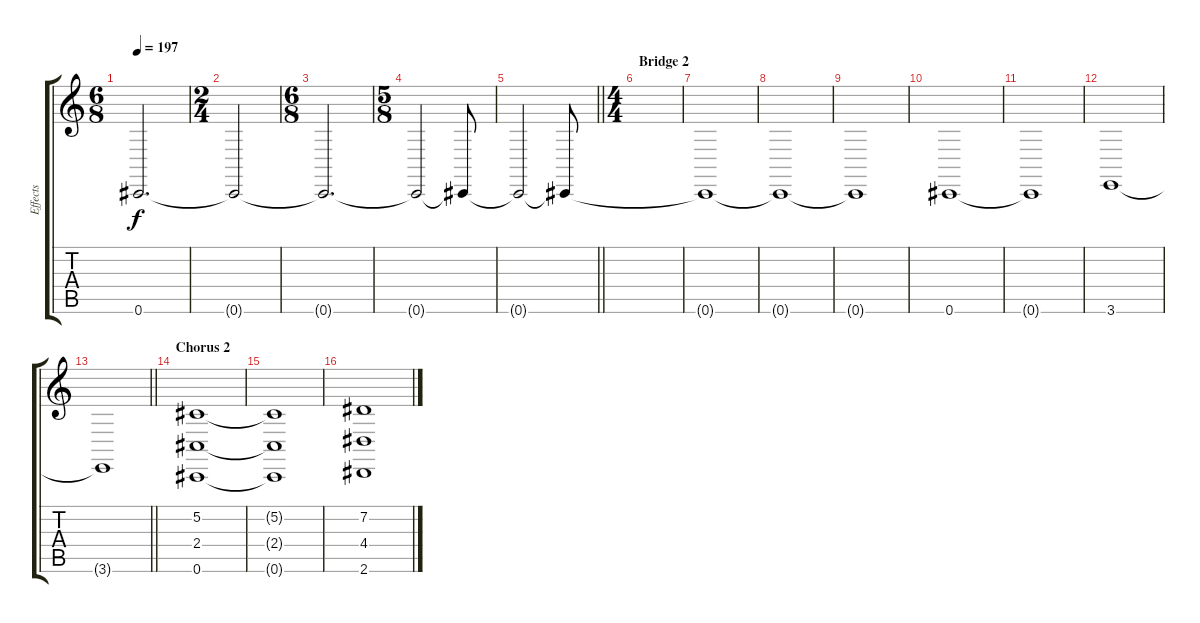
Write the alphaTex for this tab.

\track ("Effects" "Effects") {instrument applause}
\staff {score tabs}
\tuning (Db4 Ab3 E3 B2 Gb2 Db2) {hide}
\ts (6 8)
\tempo 197
\clef g2
\ks c
0.6{t}.2{d dy f instrument applause} |
\ts (2 4)
0.6{t}.2 |
\ts (6 8)
0.6{t}.2{d instrument applause} |
\ts (5 8)
0.6{t}.2{instrument applause} 0.6{t}.8 |
\barLineRight lightlight
0.6{t}.2{instrument applause} 0.6{t}.8 |
\ts (4 4)
\section ("" "Bridge 2")
|
0.6{t}.1 |
0.6{t}.1 |
0.6{t}.1 |
0.6.1 |
0.6{t}.1 |
3.6.1 |
\barLineRight lightlight
3.6{t}.1 |
\section ("" "Chorus 2")
(5.2 2.4 0.6).1{volume 10 instrument synthvoice} |
(5.2{t} 2.4{t} 0.6{t}).1 |
(7.2 4.4 2.6).1
